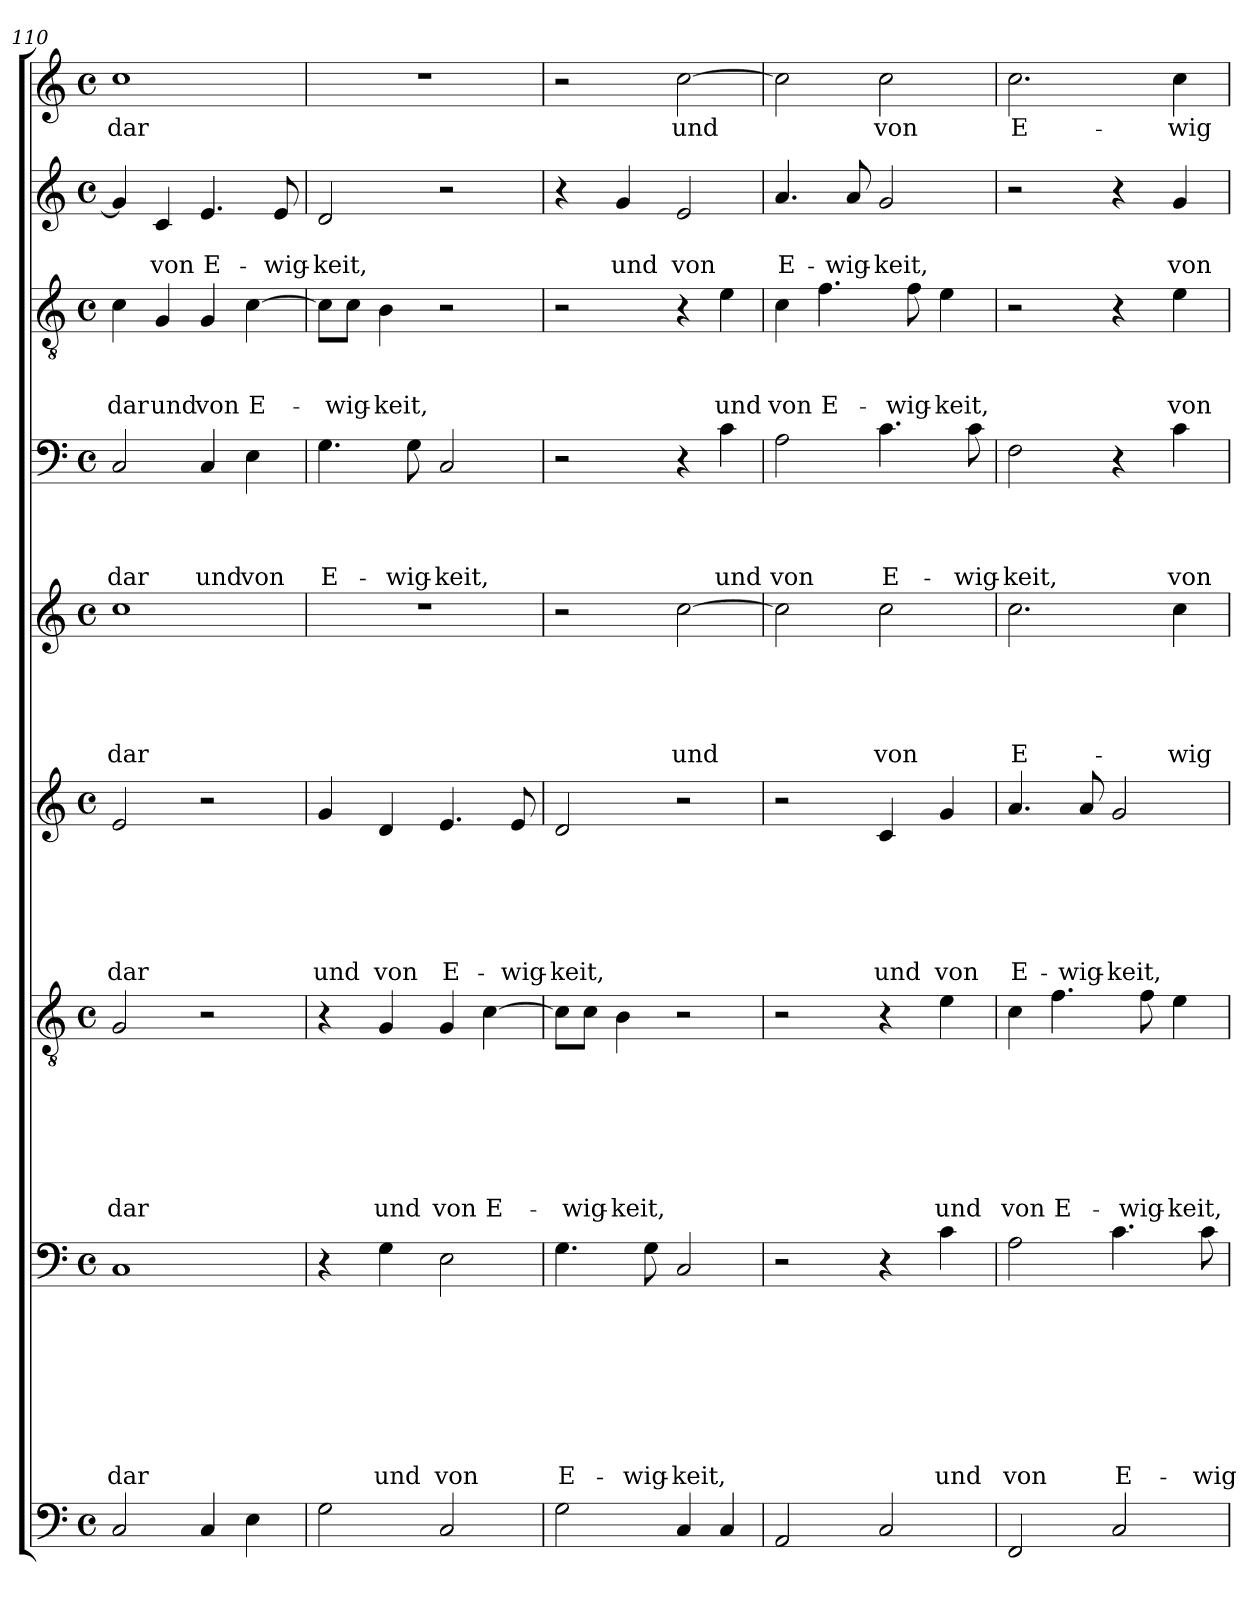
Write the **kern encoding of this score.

**kern	**kern	**text	**text	**text	**text	**text	**text	**text	**text	**kern	**text	**text	**text	**text	**text	**text	**text	**kern	**text	**text	**text	**text	**text	**text	**kern	**text	**text	**text	**text	**text	**kern	**text	**text	**text	**text	**kern	**text	**text	**text	**kern	**text	**text	**kern	**text
*part9	*part8	*part8	*part8	*part8	*part8	*part8	*part8	*part8	*part8	*part7	*part7	*part7	*part7	*part7	*part7	*part7	*part7	*part6	*part6	*part6	*part6	*part6	*part6	*part6	*part5	*part5	*part5	*part5	*part5	*part5	*part4	*part4	*part4	*part4	*part4	*part3	*part3	*part3	*part3	*part2	*part2	*part2	*part1	*part1
*staff9	*staff8	*staff8	*staff8	*staff8	*staff8	*staff8	*staff8	*staff8	*staff8	*staff7	*staff7	*staff7	*staff7	*staff7	*staff7	*staff7	*staff7	*staff6	*staff6	*staff6	*staff6	*staff6	*staff6	*staff6	*staff5	*staff5	*staff5	*staff5	*staff5	*staff5	*staff4	*staff4	*staff4	*staff4	*staff4	*staff3	*staff3	*staff3	*staff3	*staff2	*staff2	*staff2	*staff1	*staff1
*clefF4	*clefF4	*	*	*	*	*	*	*	*	*clefGv2	*	*	*	*	*	*	*	*clefG2	*	*	*	*	*	*	*clefG2	*	*	*	*	*	*clefF4	*	*	*	*	*clefGv2	*	*	*	*clefG2	*	*	*clefG2	*
*k[]	*k[]	*	*	*	*	*	*	*	*	*k[]	*	*	*	*	*	*	*	*k[]	*	*	*	*	*	*	*k[]	*	*	*	*	*	*k[]	*	*	*	*	*k[]	*	*	*	*k[]	*	*	*k[]	*
*C:	*C:	*	*	*	*	*	*	*	*	*C:	*	*	*	*	*	*	*	*C:	*	*	*	*	*	*	*C:	*	*	*	*	*	*C:	*	*	*	*	*C:	*	*	*	*C:	*	*	*C:	*
*M4/4	*M4/4	*	*	*	*	*	*	*	*	*M4/4	*	*	*	*	*	*	*	*M4/4	*	*	*	*	*	*	*M4/4	*	*	*	*	*	*M4/4	*	*	*	*	*M4/4	*	*	*	*M4/4	*	*	*M4/4	*
*met(c)	*met(c)	*	*	*	*	*	*	*	*	*met(c)	*	*	*	*	*	*	*	*met(c)	*	*	*	*	*	*	*met(c)	*	*	*	*	*	*met(c)	*	*	*	*	*met(c)	*	*	*	*met(c)	*	*	*met(c)	*
=110	=110	=110	=110	=110	=110	=110	=110	=110	=110	=110	=110	=110	=110	=110	=110	=110	=110	=110	=110	=110	=110	=110	=110	=110	=110	=110	=110	=110	=110	=110	=110	=110	=110	=110	=110	=110	=110	=110	=110	=110	=110	=110	=110	=110
!	!	!	!	!	!	!	!	!	!LO:LY:b	!	!	!	!	!	!	!	!LO:LY:b	!	!	!	!	!	!	!LO:LY:b	!	!	!	!	!	!LO:LY:b	!	!	!	!	!LO:LY:b	!	!	!	!LO:LY:b	!	!	!	!	!LO:LY:b
2C/	1C	.	.	.	.	.	.	.	-dar	2G/	.	.	.	.	.	.	-dar	2e/	.	.	.	.	.	-dar	1cc	.	.	.	.	-dar	2C/	.	.	.	-dar	4c\	.	.	-dar	4g/]	.	.	1cc	-dar
!	!	!	!	!	!	!	!	!	!	!	!	!	!	!	!	!	!	!	!	!	!	!	!	!	!	!	!	!	!	!	!	!	!	!	!	!	!	!	!LO:LY:b	!	!	!LO:LY:b	!	!
.	.	.	.	.	.	.	.	.	.	.	.	.	.	.	.	.	.	.	.	.	.	.	.	.	.	.	.	.	.	.	.	.	.	.	.	4G/	.	.	und	4c/	.	von	.	.
!	!	!	!	!	!	!	!	!	!	!	!	!	!	!	!	!	!	!	!	!	!	!	!	!	!	!	!	!	!	!	!	!	!	!	!LO:LY:b	!	!	!	!LO:LY:b	!	!	!LO:LY:b	!	!
4C/	.	.	.	.	.	.	.	.	.	2r	.	.	.	.	.	.	.	2r	.	.	.	.	.	.	.	.	.	.	.	.	4C/	.	.	.	und	4G/	.	.	von	4.e/	.	E-	.	.
!	!	!	!	!	!	!	!	!	!	!	!	!	!	!	!	!	!	!	!	!	!	!	!	!	!	!	!	!	!	!	!	!	!	!	!LO:LY:b	!	!	!	!LO:LY:b	!	!	!	!	!
4E\	.	.	.	.	.	.	.	.	.	.	.	.	.	.	.	.	.	.	.	.	.	.	.	.	.	.	.	.	.	.	4E\	.	.	.	von	[4c\	.	.	E-	.	.	.	.	.
!	!	!	!	!	!	!	!	!	!	!	!	!	!	!	!	!	!	!	!	!	!	!	!	!	!	!	!	!	!	!	!	!	!	!	!	!	!	!	!	!	!	!LO:LY:b	!	!
.	.	.	.	.	.	.	.	.	.	.	.	.	.	.	.	.	.	.	.	.	.	.	.	.	.	.	.	.	.	.	.	.	.	.	.	.	.	.	.	8e/	.	-wig-	.	.
=111	=111	=111	=111	=111	=111	=111	=111	=111	=111	=111	=111	=111	=111	=111	=111	=111	=111	=111	=111	=111	=111	=111	=111	=111	=111	=111	=111	=111	=111	=111	=111	=111	=111	=111	=111	=111	=111	=111	=111	=111	=111	=111	=111	=111
!	!	!	!	!	!	!	!	!	!	!	!	!	!	!	!	!	!	!	!	!	!	!	!	!LO:LY:b	!	!	!	!	!	!	!	!	!	!	!LO:LY:b	!	!	!	!	!	!	!LO:LY:b	!	!
2G\	4r	.	.	.	.	.	.	.	.	4r	.	.	.	.	.	.	.	4g/	.	.	.	.	.	und	1r	.	.	.	.	.	4.G\	.	.	.	E-	8c\L]	.	.	.	2d/	.	-keit,	1r	.
!	!	!	!	!	!	!	!	!	!	!	!	!	!	!	!	!	!	!	!	!	!	!	!	!	!	!	!	!	!	!	!	!	!	!	!	!	!	!	!LO:LY:b	!	!	!	!	!
.	.	.	.	.	.	.	.	.	.	.	.	.	.	.	.	.	.	.	.	.	.	.	.	.	.	.	.	.	.	.	.	.	.	.	.	8c\J	.	.	-wig-	.	.	.	.	.
!	!	!	!	!	!	!	!	!	!LO:LY:b	!	!	!	!	!	!	!	!LO:LY:b	!	!	!	!	!	!	!LO:LY:b	!	!	!	!	!	!	!	!	!	!	!	!	!	!	!LO:LY:b	!	!	!	!	!
.	4G\	.	.	.	.	.	.	.	und	4G/	.	.	.	.	.	.	und	4d/	.	.	.	.	.	von	.	.	.	.	.	.	.	.	.	.	.	4B\	.	.	-keit,	.	.	.	.	.
!	!	!	!	!	!	!	!	!	!	!	!	!	!	!	!	!	!	!	!	!	!	!	!	!	!	!	!	!	!	!	!	!	!	!	!LO:LY:b	!	!	!	!	!	!	!	!	!
.	.	.	.	.	.	.	.	.	.	.	.	.	.	.	.	.	.	.	.	.	.	.	.	.	.	.	.	.	.	.	8G\	.	.	.	-wig-	.	.	.	.	.	.	.	.	.
!	!	!	!	!	!	!	!	!	!LO:LY:b	!	!	!	!	!	!	!	!LO:LY:b	!	!	!	!	!	!	!LO:LY:b	!	!	!	!	!	!	!	!	!	!	!LO:LY:b	!	!	!	!	!	!	!	!	!
2C/	2E\	.	.	.	.	.	.	.	von	4G/	.	.	.	.	.	.	von	4.e/	.	.	.	.	.	E-	.	.	.	.	.	.	2C/	.	.	.	-keit,	2r	.	.	.	2r	.	.	.	.
!	!	!	!	!	!	!	!	!	!	!	!	!	!	!	!	!	!LO:LY:b	!	!	!	!	!	!	!	!	!	!	!	!	!	!	!	!	!	!	!	!	!	!	!	!	!	!	!
.	.	.	.	.	.	.	.	.	.	[4c\	.	.	.	.	.	.	E-	.	.	.	.	.	.	.	.	.	.	.	.	.	.	.	.	.	.	.	.	.	.	.	.	.	.	.
!	!	!	!	!	!	!	!	!	!	!	!	!	!	!	!	!	!	!	!	!	!	!	!	!LO:LY:b	!	!	!	!	!	!	!	!	!	!	!	!	!	!	!	!	!	!	!	!
.	.	.	.	.	.	.	.	.	.	.	.	.	.	.	.	.	.	8e/	.	.	.	.	.	-wig-	.	.	.	.	.	.	.	.	.	.	.	.	.	.	.	.	.	.	.	.
=112	=112	=112	=112	=112	=112	=112	=112	=112	=112	=112	=112	=112	=112	=112	=112	=112	=112	=112	=112	=112	=112	=112	=112	=112	=112	=112	=112	=112	=112	=112	=112	=112	=112	=112	=112	=112	=112	=112	=112	=112	=112	=112	=112	=112
!	!	!	!	!	!	!	!	!	!LO:LY:b	!	!	!	!	!	!	!	!	!	!	!	!	!	!	!LO:LY:b	!	!	!	!	!	!	!	!	!	!	!	!	!	!	!	!	!	!	!	!
2G\	4.G\	.	.	.	.	.	.	.	E-	8c\L]	.	.	.	.	.	.	.	2d/	.	.	.	.	.	-keit,	2r	.	.	.	.	.	2r	.	.	.	.	2r	.	.	.	4r	.	.	2r	.
!	!	!	!	!	!	!	!	!	!	!	!	!	!	!	!	!	!LO:LY:b	!	!	!	!	!	!	!	!	!	!	!	!	!	!	!	!	!	!	!	!	!	!	!	!	!	!	!
.	.	.	.	.	.	.	.	.	.	8c\J	.	.	.	.	.	.	-wig-	.	.	.	.	.	.	.	.	.	.	.	.	.	.	.	.	.	.	.	.	.	.	.	.	.	.	.
!	!	!	!	!	!	!	!	!	!	!	!	!	!	!	!	!	!LO:LY:b	!	!	!	!	!	!	!	!	!	!	!	!	!	!	!	!	!	!	!	!	!	!	!	!	!LO:LY:b	!	!
.	.	.	.	.	.	.	.	.	.	4B\	.	.	.	.	.	.	-keit,	.	.	.	.	.	.	.	.	.	.	.	.	.	.	.	.	.	.	.	.	.	.	4g/	.	und	.	.
!	!	!	!	!	!	!	!	!	!LO:LY:b	!	!	!	!	!	!	!	!	!	!	!	!	!	!	!	!	!	!	!	!	!	!	!	!	!	!	!	!	!	!	!	!	!	!	!
.	8G\	.	.	.	.	.	.	.	-wig-	.	.	.	.	.	.	.	.	.	.	.	.	.	.	.	.	.	.	.	.	.	.	.	.	.	.	.	.	.	.	.	.	.	.	.
!	!	!	!	!	!	!	!	!	!LO:LY:b	!	!	!	!	!	!	!	!	!	!	!	!	!	!	!	!	!	!	!	!	!LO:LY:b	!	!	!	!	!	!	!	!	!	!	!	!LO:LY:b	!	!LO:LY:b
4C/	2C/	.	.	.	.	.	.	.	-keit,	2r	.	.	.	.	.	.	.	2r	.	.	.	.	.	.	[2cc\	.	.	.	.	und	4r	.	.	.	.	4r	.	.	.	2e/	.	von	[2cc\	und
!	!	!	!	!	!	!	!	!	!	!	!	!	!	!	!	!	!	!	!	!	!	!	!	!	!	!	!	!	!	!	!	!	!	!	!LO:LY:b	!	!	!	!LO:LY:b	!	!	!	!	!
4C/	.	.	.	.	.	.	.	.	.	.	.	.	.	.	.	.	.	.	.	.	.	.	.	.	.	.	.	.	.	.	4c\	.	.	.	und	4e\	.	.	und	.	.	.	.	.
!!LO:LB:g=z
=113	=113	=113	=113	=113	=113	=113	=113	=113	=113	=113	=113	=113	=113	=113	=113	=113	=113	=113	=113	=113	=113	=113	=113	=113	=113	=113	=113	=113	=113	=113	=113	=113	=113	=113	=113	=113	=113	=113	=113	=113	=113	=113	=113	=113
!	!	!	!	!	!	!	!	!	!	!	!	!	!	!	!	!	!	!	!	!	!	!	!	!	!	!	!	!	!	!	!	!	!	!	!LO:LY:b	!	!	!	!LO:LY:b	!	!	!LO:LY:b	!	!
2AA/	2r	.	.	.	.	.	.	.	.	2r	.	.	.	.	.	.	.	2r	.	.	.	.	.	.	2cc\]	.	.	.	.	.	2A\	.	.	.	von	4c\	.	.	von	4.a/	.	E-	2cc\]	.
!	!	!	!	!	!	!	!	!	!	!	!	!	!	!	!	!	!	!	!	!	!	!	!	!	!	!	!	!	!	!	!	!	!	!	!	!	!	!	!LO:LY:b	!	!	!	!	!
.	.	.	.	.	.	.	.	.	.	.	.	.	.	.	.	.	.	.	.	.	.	.	.	.	.	.	.	.	.	.	.	.	.	.	.	4.f\	.	.	E-	.	.	.	.	.
!	!	!	!	!	!	!	!	!	!	!	!	!	!	!	!	!	!	!	!	!	!	!	!	!	!	!	!	!	!	!	!	!	!	!	!	!	!	!	!	!	!	!LO:LY:b	!	!
.	.	.	.	.	.	.	.	.	.	.	.	.	.	.	.	.	.	.	.	.	.	.	.	.	.	.	.	.	.	.	.	.	.	.	.	.	.	.	.	8a/	.	-wig-	.	.
!	!	!	!	!	!	!	!	!	!	!	!	!	!	!	!	!	!	!	!	!	!	!	!	!LO:LY:b	!	!	!	!	!	!LO:LY:b	!	!	!	!	!LO:LY:b	!	!	!	!	!	!	!LO:LY:b	!	!LO:LY:b
2C/	4r	.	.	.	.	.	.	.	.	4r	.	.	.	.	.	.	.	4c/	.	.	.	.	.	und	2cc\	.	.	.	.	von	4.c\	.	.	.	E-	.	.	.	.	2g/	.	-keit,	2cc\	von
!	!	!	!	!	!	!	!	!	!	!	!	!	!	!	!	!	!	!	!	!	!	!	!	!	!	!	!	!	!	!	!	!	!	!	!	!	!	!	!LO:LY:b	!	!	!	!	!
.	.	.	.	.	.	.	.	.	.	.	.	.	.	.	.	.	.	.	.	.	.	.	.	.	.	.	.	.	.	.	.	.	.	.	.	8f\	.	.	-wig-	.	.	.	.	.
!	!	!	!	!	!	!	!	!	!LO:LY:b	!	!	!	!	!	!	!	!LO:LY:b	!	!	!	!	!	!	!LO:LY:b	!	!	!	!	!	!	!	!	!	!	!	!	!	!	!LO:LY:b	!	!	!	!	!
.	4c\	.	.	.	.	.	.	.	und	4e\	.	.	.	.	.	.	und	4g/	.	.	.	.	.	von	.	.	.	.	.	.	.	.	.	.	.	4e\	.	.	-keit,	.	.	.	.	.
!	!	!	!	!	!	!	!	!	!	!	!	!	!	!	!	!	!	!	!	!	!	!	!	!	!	!	!	!	!	!	!	!	!	!	!LO:LY:b	!	!	!	!	!	!	!	!	!
.	.	.	.	.	.	.	.	.	.	.	.	.	.	.	.	.	.	.	.	.	.	.	.	.	.	.	.	.	.	.	8c\	.	.	.	-wig-	.	.	.	.	.	.	.	.	.
=114	=114	=114	=114	=114	=114	=114	=114	=114	=114	=114	=114	=114	=114	=114	=114	=114	=114	=114	=114	=114	=114	=114	=114	=114	=114	=114	=114	=114	=114	=114	=114	=114	=114	=114	=114	=114	=114	=114	=114	=114	=114	=114	=114	=114
!	!	!	!	!	!	!	!	!	!LO:LY:b	!	!	!	!	!	!	!	!LO:LY:b	!	!	!	!	!	!	!LO:LY:b	!	!	!	!	!	!LO:LY:b	!	!	!	!	!LO:LY:b	!	!	!	!	!	!	!	!	!LO:LY:b
2FF/	2A\	.	.	.	.	.	.	.	von	4c\	.	.	.	.	.	.	von	4.a/	.	.	.	.	.	E-	2.cc\	.	.	.	.	E-	2F\	.	.	.	-keit,	2r	.	.	.	2r	.	.	2.cc\	E-
!	!	!	!	!	!	!	!	!	!	!	!	!	!	!	!	!	!LO:LY:b	!	!	!	!	!	!	!	!	!	!	!	!	!	!	!	!	!	!	!	!	!	!	!	!	!	!	!
.	.	.	.	.	.	.	.	.	.	4.f\	.	.	.	.	.	.	E-	.	.	.	.	.	.	.	.	.	.	.	.	.	.	.	.	.	.	.	.	.	.	.	.	.	.	.
!	!	!	!	!	!	!	!	!	!	!	!	!	!	!	!	!	!	!	!	!	!	!	!	!LO:LY:b	!	!	!	!	!	!	!	!	!	!	!	!	!	!	!	!	!	!	!	!
.	.	.	.	.	.	.	.	.	.	.	.	.	.	.	.	.	.	8a/	.	.	.	.	.	-wig-	.	.	.	.	.	.	.	.	.	.	.	.	.	.	.	.	.	.	.	.
!	!	!	!	!	!	!	!	!	!LO:LY:b	!	!	!	!	!	!	!	!	!	!	!	!	!	!	!LO:LY:b	!	!	!	!	!	!	!	!	!	!	!	!	!	!	!	!	!	!	!	!
2C/	4.c\	.	.	.	.	.	.	.	E-	.	.	.	.	.	.	.	.	2g/	.	.	.	.	.	-keit,	.	.	.	.	.	.	4r	.	.	.	.	4r	.	.	.	4r	.	.	.	.
!	!	!	!	!	!	!	!	!	!	!	!	!	!	!	!	!	!LO:LY:b	!	!	!	!	!	!	!	!	!	!	!	!	!	!	!	!	!	!	!	!	!	!	!	!	!	!	!
.	.	.	.	.	.	.	.	.	.	8f\	.	.	.	.	.	.	-wig-	.	.	.	.	.	.	.	.	.	.	.	.	.	.	.	.	.	.	.	.	.	.	.	.	.	.	.
!	!	!	!	!	!	!	!	!	!	!	!	!	!	!	!	!	!LO:LY:b	!	!	!	!	!	!	!	!	!	!	!	!	!LO:LY:b	!	!	!	!	!LO:LY:b	!	!	!	!LO:LY:b	!	!	!LO:LY:b	!	!LO:LY:b
.	.	.	.	.	.	.	.	.	.	4e\	.	.	.	.	.	.	-keit,	.	.	.	.	.	.	.	4cc\	.	.	.	.	-wig-	4c\	.	.	.	von	4e\	.	.	von	4g/	.	von	4cc\	-wig-
!	!	!	!	!	!	!	!	!	!LO:LY:b	!	!	!	!	!	!	!	!	!	!	!	!	!	!	!	!	!	!	!	!	!	!	!	!	!	!	!	!	!	!	!	!	!	!	!
.	8c\	.	.	.	.	.	.	.	-wig-	.	.	.	.	.	.	.	.	.	.	.	.	.	.	.	.	.	.	.	.	.	.	.	.	.	.	.	.	.	.	.	.	.	.	.
=	=	=	=	=	=	=	=	=	=	=	=	=	=	=	=	=	=	=	=	=	=	=	=	=	=	=	=	=	=	=	=	=	=	=	=	=	=	=	=	=	=	=	=	=
*-	*-	*-	*-	*-	*-	*-	*-	*-	*-	*-	*-	*-	*-	*-	*-	*-	*-	*-	*-	*-	*-	*-	*-	*-	*-	*-	*-	*-	*-	*-	*-	*-	*-	*-	*-	*-	*-	*-	*-	*-	*-	*-	*-	*-
